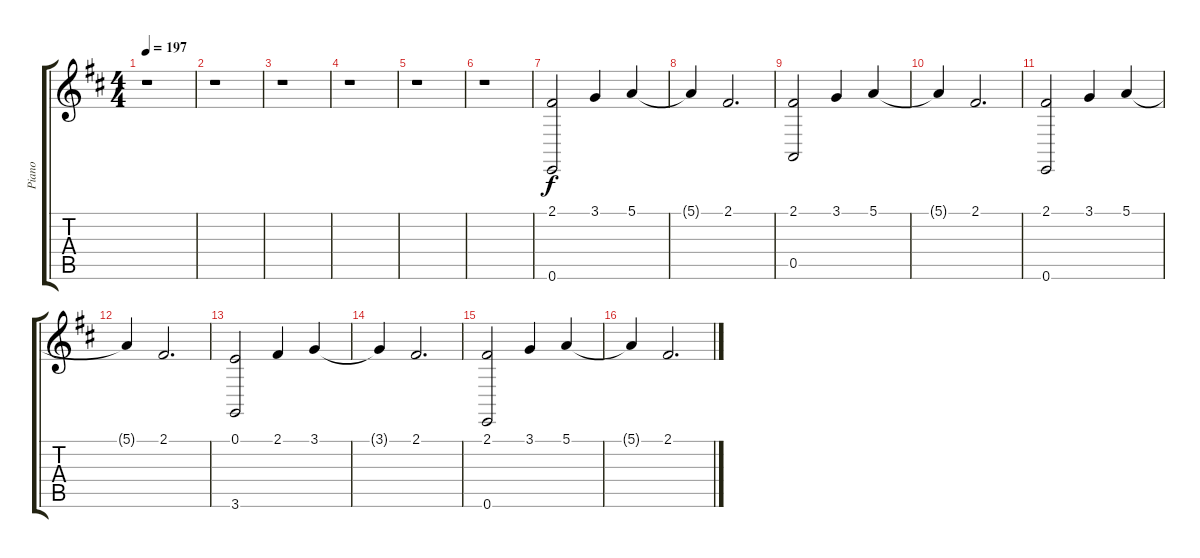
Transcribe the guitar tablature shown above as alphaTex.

\track ("Piano" "Piano") {instrument acousticgrandpiano}
\staff {score tabs}
\tuning (E4 B3 G3 D3 A2 E2) {hide}
\ts (4 4)
\tempo 197
\clef g2
\ks d
r.1{dy f} |
r.1 |
r.1 |
r.1 |
r.1 |
r.1 |
(2.1 0.6).2 3.1.4 5.1.4 |
5.1{t}.4 2.1.2{d} |
(2.1 0.5).2 3.1.4 5.1.4 |
5.1{t}.4 2.1.2{d} |
(2.1 0.6).2 3.1.4 5.1.4 |
5.1{t}.4 2.1.2{d} |
(0.1 3.6).2 2.1.4 3.1.4 |
3.1{t}.4 2.1.2{d} |
(2.1 0.6).2 3.1.4 5.1.4 |
5.1{t}.4 2.1.2{d}
